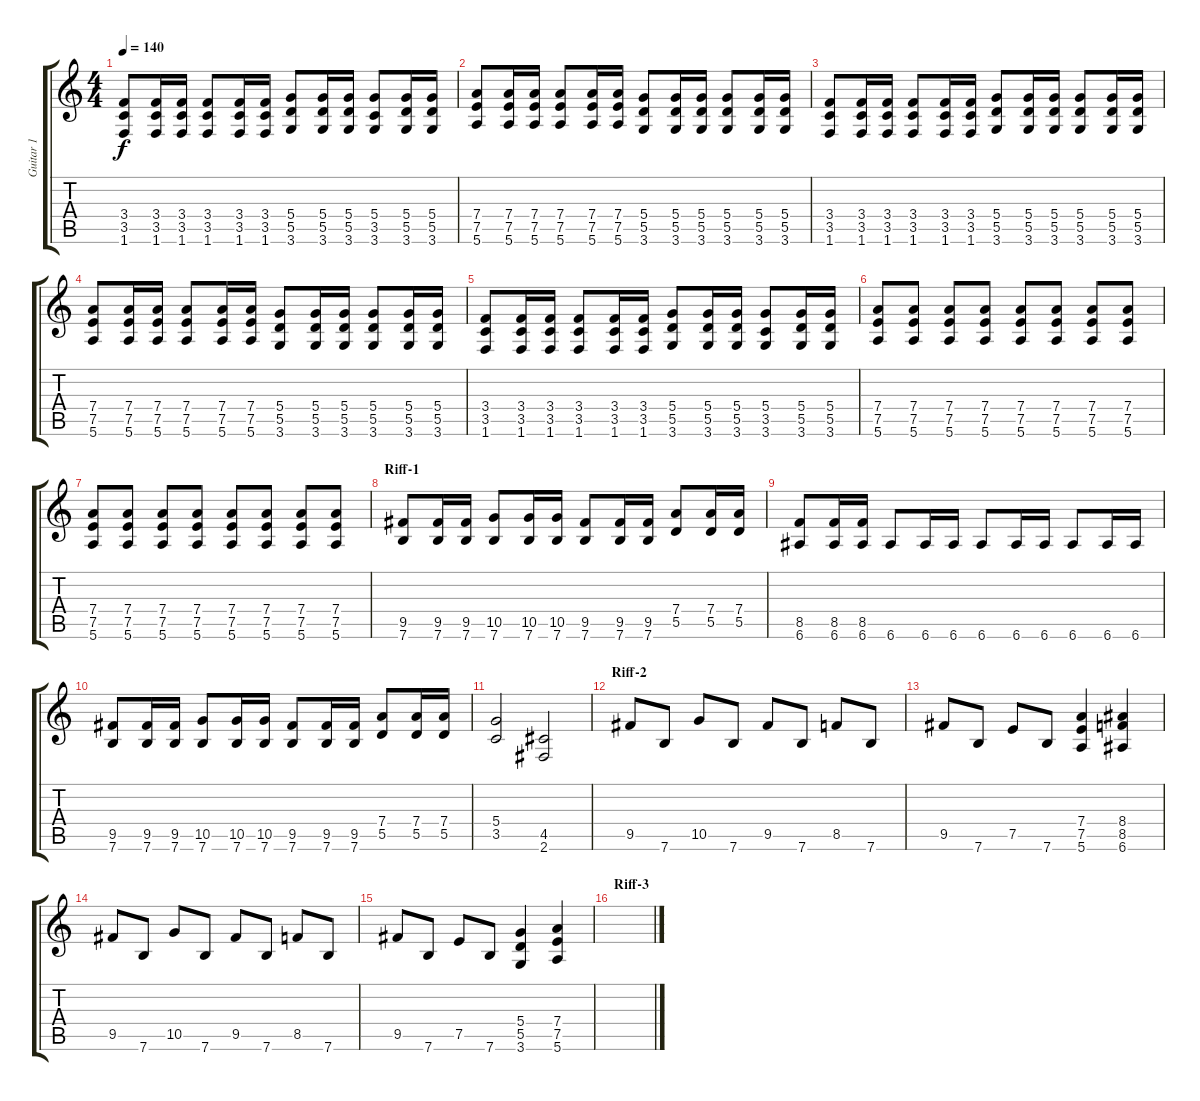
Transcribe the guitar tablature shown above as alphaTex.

\track ("Guitar 1" "Guitar 1") {instrument distortionguitar}
\staff {score tabs}
\tuning (E4 B3 G3 D3 A2 E2) {hide}
\ts (4 4)
\tempo 140
\clef g2
\ks c
(3.4 3.5 1.6).8{dy f} (3.4 3.5 1.6).16 (3.4 3.5 1.6).16 (3.4 3.5 1.6).8 (3.4 3.5 1.6).16 (3.4 3.5 1.6).16 (5.4 5.5 3.6).8 (5.4 5.5 3.6).16 (5.4 5.5 3.6).16 (5.4 3.5 3.6).8 (5.4 5.5 3.6).16 (5.4 5.5 3.6).16 |
(7.4 7.5 5.6).8 (7.4 7.5 5.6).16 (7.4 7.5 5.6).16 (7.4 7.5 5.6).8 (7.4 7.5 5.6).16 (7.4 7.5 5.6).16 (5.4 5.5 3.6).8 (5.4 5.5 3.6).16 (5.4 5.5 3.6).16 (5.4 5.5 3.6).8 (5.4 5.5 3.6).16 (5.4 5.5 3.6).16 |
(3.4 3.5 1.6).8 (3.4 3.5 1.6).16 (3.4 3.5 1.6).16 (3.4 3.5 1.6).8 (3.4 3.5 1.6).16 (3.4 3.5 1.6).16 (5.4 5.5 3.6).8 (5.4 5.5 3.6).16 (5.4 5.5 3.6).16 (5.4 5.5 3.6).8 (5.4 5.5 3.6).16 (5.4 5.5 3.6).16 |
(7.4 7.5 5.6).8 (7.4 7.5 5.6).16 (7.4 7.5 5.6).16 (7.4 7.5 5.6).8 (7.4 7.5 5.6).16 (7.4 7.5 5.6).16 (5.4 5.5 3.6).8 (5.4 5.5 3.6).16 (5.4 5.5 3.6).16 (5.4 5.5 3.6).8 (5.4 5.5 3.6).16 (5.4 5.5 3.6).16 |
(3.4 3.5 1.6).8 (3.4 3.5 1.6).16 (3.4 3.5 1.6).16 (3.4 3.5 1.6).8 (3.4 3.5 1.6).16 (3.4 3.5 1.6).16 (5.4 5.5 3.6).8 (5.4 5.5 3.6).16 (5.4 5.5 3.6).16 (5.4 3.5 3.6).8 (5.4 5.5 3.6).16 (5.4 5.5 3.6).16 |
(7.4 7.5 5.6).8 (7.4 7.5 5.6).8 (7.4 7.5 5.6).8 (7.4 7.5 5.6).8 (7.4 7.5 5.6).8 (7.4 7.5 5.6).8 (7.4 7.5 5.6).8 (7.4 7.5 5.6).8 |
(7.4 7.5 5.6).8 (7.4 7.5 5.6).8 (7.4 7.5 5.6).8 (7.4 7.5 5.6).8 (7.4 7.5 5.6).8 (7.4 7.5 5.6).8 (7.4 7.5 5.6).8 (7.4 7.5 5.6).8 |
\section ("" "Riff-1")
(9.5 7.6).8 (9.5 7.6).16 (9.5 7.6).16 (10.5 7.6).8 (10.5 7.6).16 (10.5 7.6).16 (9.5 7.6).8 (9.5 7.6).16 (9.5 7.6).16 (7.4 5.5).8 (7.4 5.5).16 (7.4 5.5).16 |
(8.5 6.6).8 (8.5 6.6).16 (8.5 6.6).16 6.6.8 6.6.16 6.6.16 6.6.8 6.6.16 6.6.16 6.6.8 6.6.16 6.6.16 |
(9.5 7.6).8 (9.5 7.6).16 (9.5 7.6).16 (10.5 7.6).8 (10.5 7.6).16 (10.5 7.6).16 (9.5 7.6).8 (9.5 7.6).16 (9.5 7.6).16 (7.4 5.5).8 (7.4 5.5).16 (7.4 5.5).16 |
(5.4 3.5).2 (4.5 2.6).2 |
\section ("" "Riff-2")
9.5.8 7.6.8 10.5.8 7.6.8 9.5.8 7.6.8 8.5.8 7.6.8 |
9.5.8 7.6.8 7.5.8 7.6.8 (7.4 7.5 5.6).4 (8.4 8.5 6.6).4 |
9.5.8 7.6.8 10.5.8 7.6.8 9.5.8 7.6.8 8.5.8 7.6.8 |
9.5.8 7.6.8 7.5.8 7.6.8 (5.4 5.5 3.6).4 (7.4 7.5 5.6).4 |
\section ("" "Riff-3")
